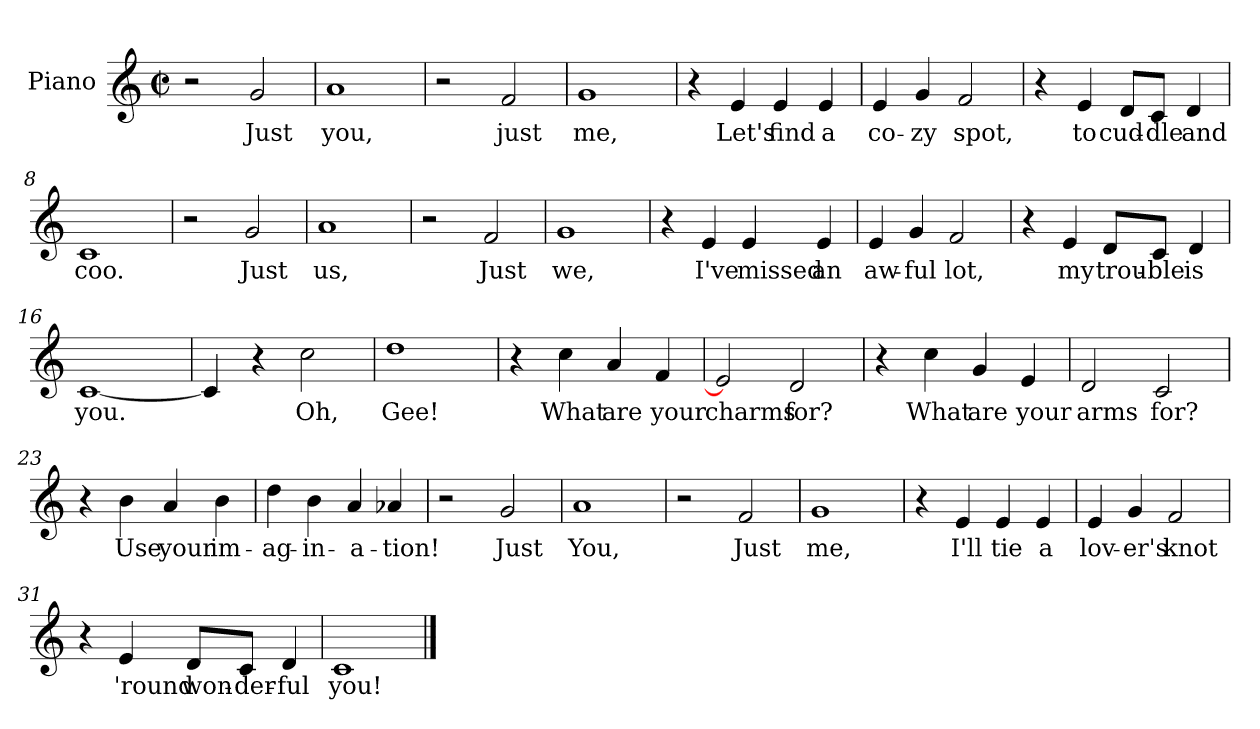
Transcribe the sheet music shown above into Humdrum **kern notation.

**kern	**text
*part1	*part1
*staff1	*staff1
*I"Piano	*
*I'Pno.	*
*clefG2	*
*k[]	*
*C:	*
*M2/2	*
*met(c|)	*
=1	=1
2r	.
2g/	Just
=2	=2
1a	you,
=3	=3
2r	.
2f/	just
=4	=4
1g	me,
=5	=5
4r	.
4e/	Let's
4e/	find
4e/	a
=6	=6
4e/	co-
4g/	-zy
2f/	spot,
!!LO:LB:g=z
=7	=7
4r	.
4e/	to
8d/L	cud-
8c/J	-dle
4d/	and
=8	=8
1c	coo.
=9	=9
2r	.
2g/	Just
=10	=10
1a	us,
=11	=11
2r	.
2f/	Just
=12	=12
1g	we,
!!LO:LB:g=z
=13	=13
4r	.
4e/	I've
4e/	missed
4e/	an
=14	=14
4e/	aw-
4g/	-ful
2f/	lot,
=15	=15
4r	.
4e/	my
8d/L	trou-
8c/J	-ble
4d/	is
=16	=16
[1c	you.
=17	=17
4c/]	.
4r	.
2cc\	Oh,
!!LO:LB:g=z
=18	=18
1dd	Gee!
=19	=19
4r	.
4cc\	What
4a/	are
4f/	your
=20	=20
2e/]	charms
2d/	for?
=21	=21
4r	.
4cc\	What
4g/	are
4e/	your
=22	=22
2d/	arms
2c/	for?
!!LO:LB:g=z
=23	=23
4r	.
4b\	Use
4a/	your
4b\	im-
=24	=24
4dd\	-ag-
4b\	-in-
4a/	-a-
4a-X/	-tion!
=25	=25
2r	.
2g/	Just
=26	=26
1a	You,
=27	=27
2r	.
2f/	Just
!!LO:LB:g=z
=28	=28
1g	me,
=29	=29
4r	.
4e/	I'll
4e/	tie
4e/	a
=30	=30
4e/	lov-
4g/	-er's
2f/	knot
=31	=31
4r	.
4e/	'round
8d/L	won-
8c/J	-der-
4d/	-ful
=32	=32
1c	you!
==	==
*-	*-
